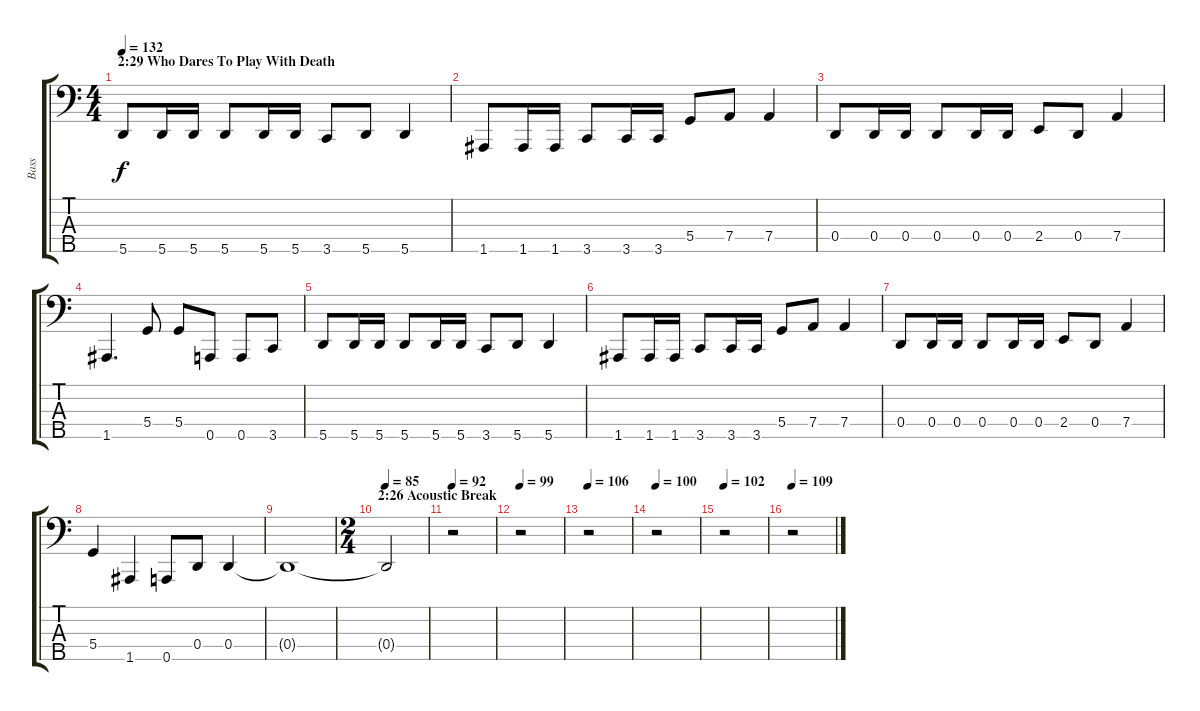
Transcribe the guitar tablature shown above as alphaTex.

\track ("Bass" "Bass") {instrument electricbassfinger}
\staff {score tabs}
\tuning (F2 C2 G1 D1 A0) {hide}
\ts (4 4)
\section ("" "2:29 Who Dares To Play With Death")
\tempo 132
\clef f4
\ks c
5.5.8{dy f} 5.5.16 5.5.16 5.5.8 5.5.16 5.5.16 3.5.8 5.5.8 5.5.4 |
1.5.8 1.5.16 1.5.16 3.5.8 3.5.16 3.5.16 5.4.8 7.4.8 7.4.4 |
0.4.8 0.4.16 0.4.16 0.4.8 0.4.16 0.4.16 2.4.8 0.4.8 7.4.4 |
1.5.4{d} 5.4.8 5.4.8 0.5.8 0.5.8 3.5.8 |
5.5.8 5.5.16 5.5.16 5.5.8 5.5.16 5.5.16 3.5.8 5.5.8 5.5.4 |
1.5.8 1.5.16 1.5.16 3.5.8 3.5.16 3.5.16 5.4.8 7.4.8 7.4.4 |
0.4.8 0.4.16 0.4.16 0.4.8 0.4.16 0.4.16 2.4.8 0.4.8 7.4.4 |
5.4.4 1.5.4 0.5.8 0.4.8 0.4.4 |
0.4{t}.1 |
\ts (2 4)
\section ("" "2:26 Acoustic Break")
\tempo 85
0.4{t}.2 |
\tempo 92
r.2 |
\tempo 99
r.2 |
\tempo 106
r.2 |
\tempo 100
r.2 |
\tempo 102
r.2 |
\tempo 109
r.2
